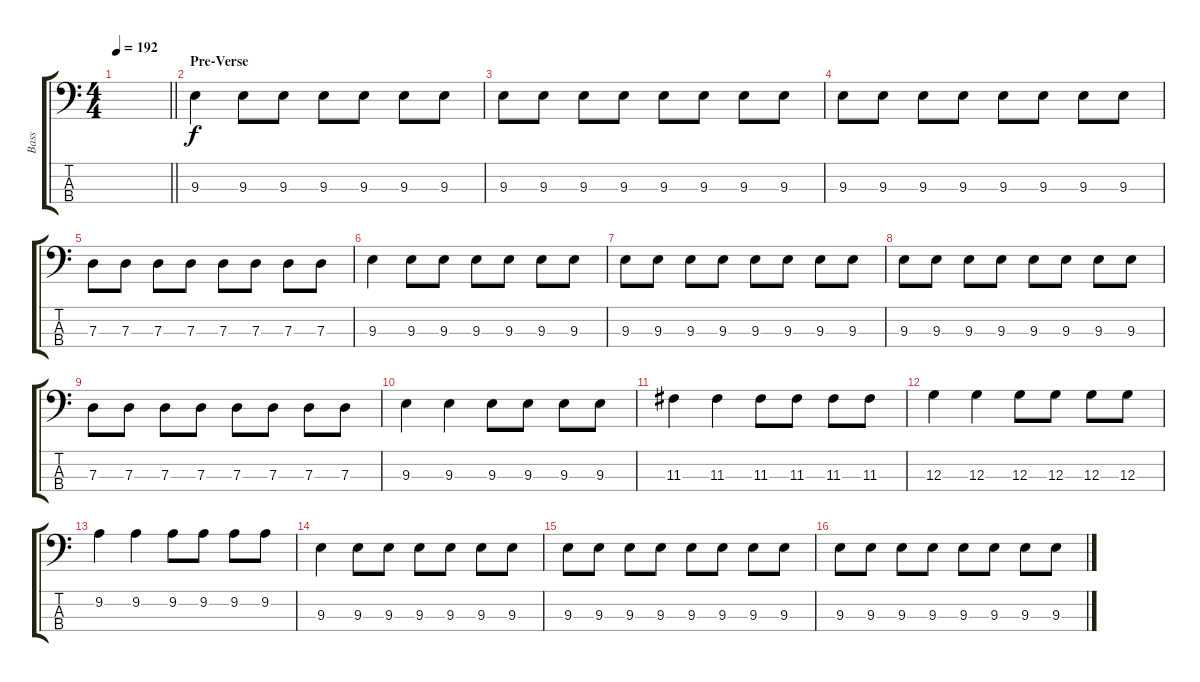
\track ("Bass" "Bass") {instrument electricbasspick}
\staff {score tabs}
\tuning (F2 C2 G1 C1) {hide}
\ts (4 4)
\tempo 192
\clef f4
\barLineRight lightlight
\ks c
|
\section ("" "Pre-Verse")
9.3.4 9.3.8 9.3.8 9.3.8 9.3.8 9.3.8 9.3.8 |
9.3.8 9.3.8 9.3.8 9.3.8 9.3.8 9.3.8 9.3.8 9.3.8 |
9.3.8 9.3.8 9.3.8 9.3.8 9.3.8 9.3.8 9.3.8 9.3.8 |
7.3.8 7.3.8 7.3.8 7.3.8 7.3.8 7.3.8 7.3.8 7.3.8 |
9.3.4 9.3.8 9.3.8 9.3.8 9.3.8 9.3.8 9.3.8 |
9.3.8 9.3.8 9.3.8 9.3.8 9.3.8 9.3.8 9.3.8 9.3.8 |
9.3.8 9.3.8 9.3.8 9.3.8 9.3.8 9.3.8 9.3.8 9.3.8 |
7.3.8 7.3.8 7.3.8 7.3.8 7.3.8 7.3.8 7.3.8 7.3.8 |
9.3.4 9.3.4 9.3.8 9.3.8 9.3.8 9.3.8 |
11.3.4 11.3.4 11.3.8 11.3.8 11.3.8 11.3.8 |
12.3.4 12.3.4 12.3.8 12.3.8 12.3.8 12.3.8 |
9.2.4 9.2.4 9.2.8 9.2.8 9.2.8 9.2.8 |
9.3.4 9.3.8 9.3.8 9.3.8 9.3.8 9.3.8 9.3.8 |
9.3.8 9.3.8 9.3.8 9.3.8 9.3.8 9.3.8 9.3.8 9.3.8 |
9.3.8 9.3.8 9.3.8 9.3.8 9.3.8 9.3.8 9.3.8 9.3.8
